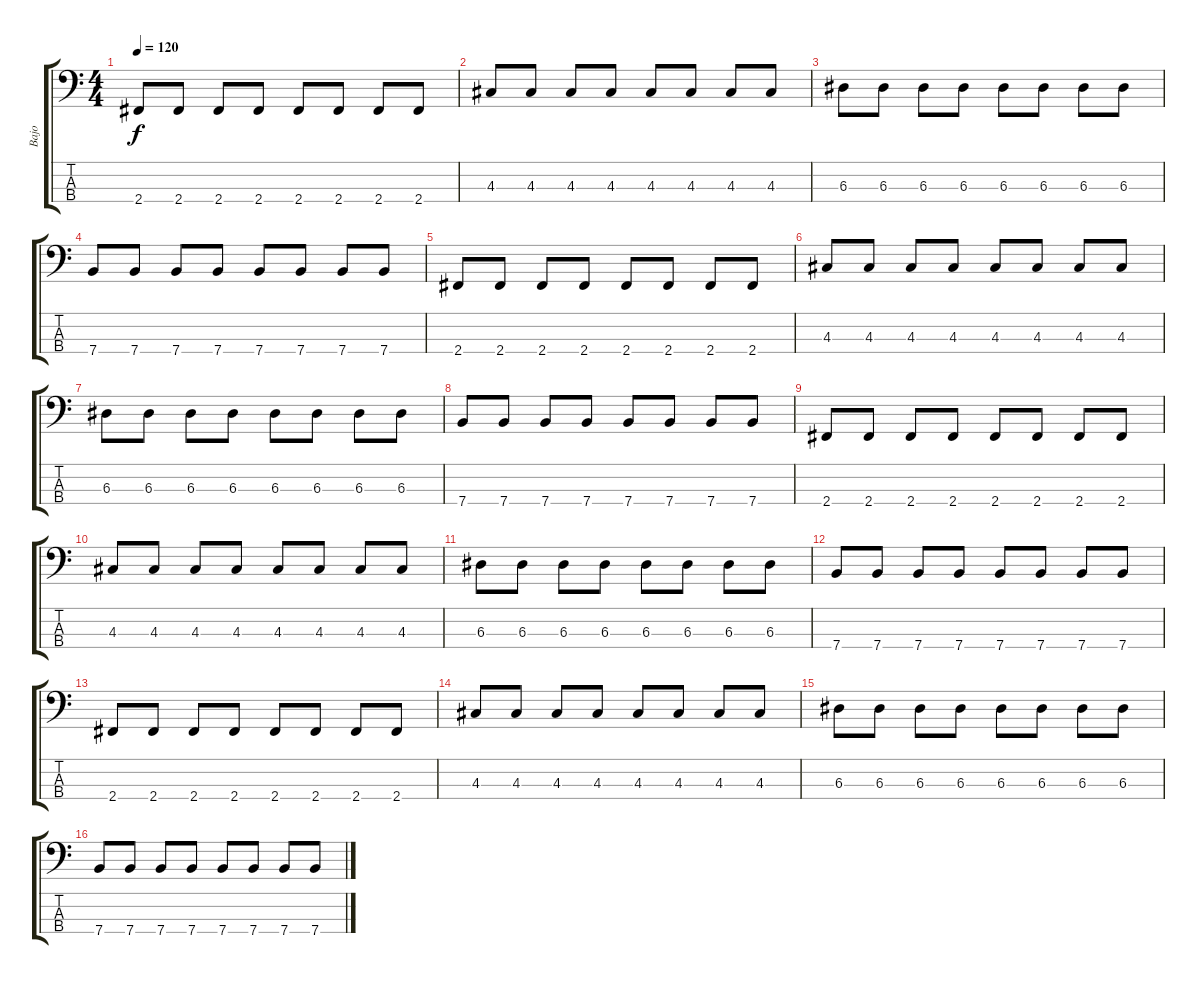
\track ("Bajo" "Bajo") {instrument electricbasspick}
\staff {score tabs}
\tuning (G2 D2 A1 E1) {hide}
\ts (4 4)
\tempo 120
\clef f4
\ks c
2.4.8{dy f} 2.4.8 2.4.8 2.4.8 2.4.8 2.4.8 2.4.8 2.4.8 |
4.3.8 4.3.8 4.3.8 4.3.8 4.3.8 4.3.8 4.3.8 4.3.8 |
6.3.8 6.3.8 6.3.8 6.3.8 6.3.8 6.3.8 6.3.8 6.3.8 |
7.4.8 7.4.8 7.4.8 7.4.8 7.4.8 7.4.8 7.4.8 7.4.8 |
2.4.8 2.4.8 2.4.8 2.4.8 2.4.8 2.4.8 2.4.8 2.4.8 |
4.3.8 4.3.8 4.3.8 4.3.8 4.3.8 4.3.8 4.3.8 4.3.8 |
6.3.8 6.3.8 6.3.8 6.3.8 6.3.8 6.3.8 6.3.8 6.3.8 |
7.4.8 7.4.8 7.4.8 7.4.8 7.4.8 7.4.8 7.4.8 7.4.8 |
2.4.8 2.4.8 2.4.8 2.4.8 2.4.8 2.4.8 2.4.8 2.4.8 |
4.3.8 4.3.8 4.3.8 4.3.8 4.3.8 4.3.8 4.3.8 4.3.8 |
6.3.8 6.3.8 6.3.8 6.3.8 6.3.8 6.3.8 6.3.8 6.3.8 |
7.4.8 7.4.8 7.4.8 7.4.8 7.4.8 7.4.8 7.4.8 7.4.8 |
2.4.8 2.4.8 2.4.8 2.4.8 2.4.8 2.4.8 2.4.8 2.4.8 |
4.3.8 4.3.8 4.3.8 4.3.8 4.3.8 4.3.8 4.3.8 4.3.8 |
6.3.8 6.3.8 6.3.8 6.3.8 6.3.8 6.3.8 6.3.8 6.3.8 |
7.4.8 7.4.8 7.4.8 7.4.8 7.4.8 7.4.8 7.4.8 7.4.8
